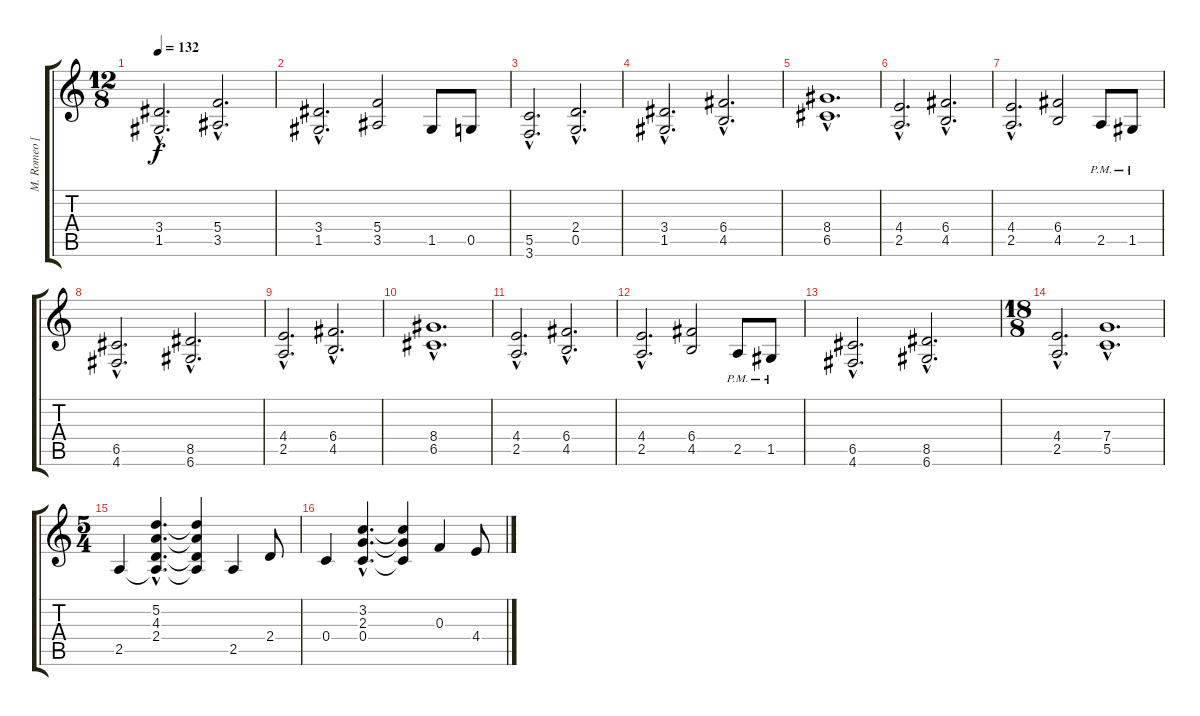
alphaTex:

\track ("M. Romeo [Rhytim Guitar]" "M. Romeo [") {instrument distortionguitar}
\staff {score tabs}
\tuning (D4 A3 F3 C3 G2 D2) {hide}
\ts (12 8)
\tempo 132
\clef g2
\ks c
(3.4{hac} 1.5{hac}).2{d dy f} (5.4{hac} 3.5{hac}).2{d} |
(3.4{hac} 1.5{hac}).2{d} (5.4 3.5).2 1.5.8 0.5.8 |
(5.5{hac} 3.6{hac}).2{d} (2.4{hac} 0.5{hac}).2{d} |
(3.4{hac} 1.5{hac}).2{d} (6.4{hac} 4.5{hac}).2{d} |
(8.4{hac} 6.5{hac}).1{d} |
(4.4{hac} 2.5{hac}).2{d} (6.4{hac} 4.5{hac}).2{d} |
(4.4{hac} 2.5{hac}).2{d} (6.4 4.5).2 2.5{pm}.8 1.5{pm}.8 |
(6.5{hac} 4.6{hac}).2{d} (8.5{hac} 6.6{hac}).2{d} |
(4.4{hac} 2.5{hac}).2{d} (6.4{hac} 4.5{hac}).2{d} |
(8.4{hac} 6.5{hac}).1{d} |
(4.4{hac} 2.5{hac}).2{d} (6.4{hac} 4.5{hac}).2{d} |
(4.4{hac} 2.5{hac}).2{d} (6.4 4.5).2 2.5{pm}.8 1.5{pm}.8 |
(6.5{hac} 4.6{hac}).2{d} (8.5{hac} 6.6{hac}).2{d} |
\ts (18 8)
(4.4{hac} 2.5{hac}).2{d} (7.4{hac} 5.5{hac}).1{d} |
\ts (5 4)
2.5.4 (5.2{hac} 4.3{hac} 2.4{hac} 2.5{hac t}).4{d} (5.2{t} 4.3{t} 2.4{t} 2.5{t}).4 2.5.4 2.4.8 |
0.4.4 (3.2{hac} 2.3{hac} 0.4{hac}).4{d} (3.2{t} 2.3{t} 0.4{t}).4 0.3.4 4.4.8
